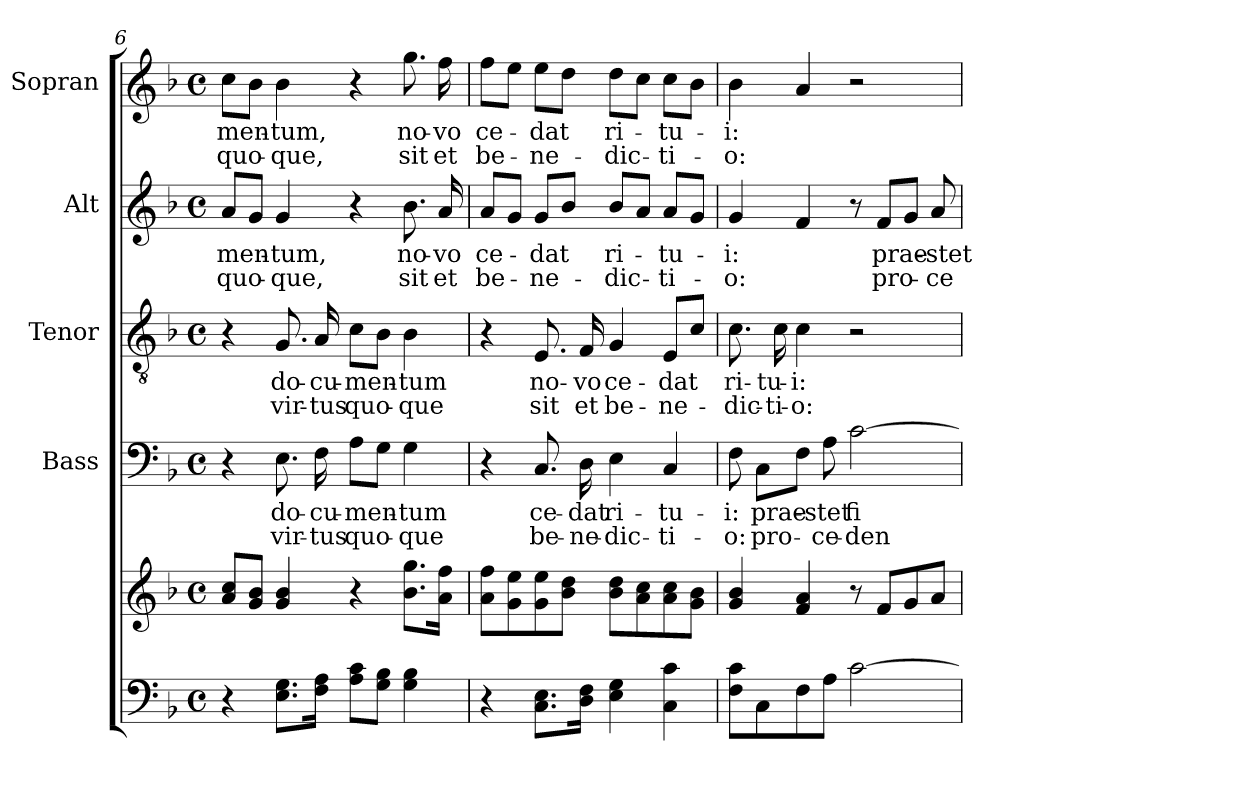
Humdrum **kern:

**kern	**kern	**kern	**text	**text	**kern	**text	**text	**kern	**text	**text	**kern	**text	**text
*part5	*part5	*part4	*part4	*part4	*part3	*part3	*part3	*part2	*part2	*part2	*part1	*part1	*part1
*staff6	*staff5	*staff4	*staff4	*staff4	*staff3	*staff3	*staff3	*staff2	*staff2	*staff2	*staff1	*staff1	*staff1
*	*	*I"Bass	*	*	*I"Tenor	*	*	*I"Alt	*	*	*I"Sopran	*	*
*	*	*I'B.	*	*	*I'T.	*	*	*I'A.	*	*	*I'S.	*	*
*clefF4	*clefG2	*clefF4	*	*	*clefGv2	*	*	*clefG2	*	*	*clefG2	*	*
*k[b-]	*k[b-]	*k[b-]	*	*	*k[b-]	*	*	*k[b-]	*	*	*k[b-]	*	*
*F:	*F:	*F:	*	*	*F:	*	*	*F:	*	*	*F:	*	*
*M4/4	*M4/4	*M4/4	*	*	*M4/4	*	*	*M4/4	*	*	*M4/4	*	*
*met(c)	*met(c)	*met(c)	*	*	*met(c)	*	*	*met(c)	*	*	*met(c)	*	*
=6	=6	=6	=6	=6	=6	=6	=6	=6	=6	=6	=6	=6	=6
!	!	!	!	!	!	!	!	!	!LO:LY:b	!LO:LY:b	!	!LO:LY:b	!LO:LY:b
4r	8a/ 8cc/L	4r	.	.	4r	.	.	8a/L	-men-	quo-	8cc\L	-men-	quo-
.	8g/ 8b-/J	.	.	.	.	.	.	8g/J	.	.	8b-\J	.	.
!	!	!	!LO:LY:b	!LO:LY:b	!	!LO:LY:b	!LO:LY:b	!	!LO:LY:b	!LO:LY:b	!	!LO:LY:b	!LO:LY:b
8.E\ 8.G\L	4g/ 4b-/	8.E\	do-	vir-	8.G/	do-	vir-	4g/	-tum,	-que,	4b-\	-tum,	-que,
!	!	!	!LO:LY:b	!LO:LY:b	!	!LO:LY:b	!LO:LY:b	!	!	!	!	!	!
16F\ 16A\Jk	.	16F\	-cu-	-tus	16A/	-cu-	-tus	.	.	.	.	.	.
!	!	!	!LO:LY:b	!LO:LY:b	!	!LO:LY:b	!LO:LY:b	!	!	!	!	!	!
8A\ 8c\L	4r	8A\L	-men-	quo-	8c\L	-men-	quo-	4r	.	.	4r	.	.
8G\ 8B-\J	.	8G\J	.	.	8B-\J	.	.	.	.	.	.	.	.
!	!	!	!LO:LY:b	!LO:LY:b	!	!LO:LY:b	!LO:LY:b	!	!LO:LY:b	!LO:LY:b	!	!LO:LY:b	!LO:LY:b
4G\ 4B-\	8.b-\ 8.gg\L	4G\	-tum	-que	4B-\	-tum	-que	8.b-\	no-	sit	8.gg\	no-	sit
!	!	!	!	!	!	!	!	!	!LO:LY:b	!LO:LY:b	!	!LO:LY:b	!LO:LY:b
.	16a\ 16ff\Jk	.	.	.	.	.	.	16a/	-vo	et	16ff\	-vo	et
=7	=7	=7	=7	=7	=7	=7	=7	=7	=7	=7	=7	=7	=7
!	!	!	!	!	!	!	!	!	!LO:LY:b	!LO:LY:b	!	!LO:LY:b	!LO:LY:b
4r	8a\ 8ff\L	4r	.	.	4r	.	.	8a/L	ce-	be-	8ff\L	ce-	be-
.	8g\ 8ee\	.	.	.	.	.	.	8g/J	.	.	8ee\J	.	.
!	!	!	!LO:LY:b	!LO:LY:b	!	!LO:LY:b	!LO:LY:b	!	!LO:LY:b	!LO:LY:b	!	!LO:LY:b	!LO:LY:b
8.C\ 8.E\L	8g\ 8ee\	8.C/	ce-	be-	8.E/	no-	sit	8g/L	-dat	-ne-	8ee\L	-dat	-ne-
.	8b-\ 8dd\J	.	.	.	.	.	.	8b-/J	.	.	8dd\J	.	.
!	!	!	!LO:LY:b	!LO:LY:b	!	!LO:LY:b	!LO:LY:b	!	!	!	!	!	!
16D\ 16F\Jk	.	16D\	-dat	-ne-	16F/	-vo	et	.	.	.	.	.	.
!	!	!	!LO:LY:b	!LO:LY:b	!	!LO:LY:b	!LO:LY:b	!	!LO:LY:b	!LO:LY:b	!	!LO:LY:b	!LO:LY:b
4E\ 4G\	8b-\ 8dd\L	4E\	ri-	-dic-	4G/	ce-	be-	8b-/L	ri-	-dic-	8dd\L	ri-	-dic-
.	8a\ 8cc\	.	.	.	.	.	.	8a/J	.	.	8cc\J	.	.
!	!	!	!LO:LY:b	!LO:LY:b	!	!LO:LY:b	!LO:LY:b	!	!LO:LY:b	!LO:LY:b	!	!LO:LY:b	!LO:LY:b
4C\ 4c\	8a\ 8cc\	4C/	-tu-	-ti-	8E/L	-dat	-ne-	8a/L	-tu-	-ti-	8cc\L	-tu-	-ti-
.	8g\ 8b-\J	.	.	.	8c/J	.	.	8g/J	.	.	8b-\J	.	.
!!LO:PB:g=z
=8	=8	=8	=8	=8	=8	=8	=8	=8	=8	=8	=8	=8	=8
!	!	!	!LO:LY:b	!LO:LY:b	!	!LO:LY:b	!LO:LY:b	!	!LO:LY:b	!LO:LY:b	!	!LO:LY:b	!LO:LY:b
8F\ 8c\L	4g/ 4b-/	8F\	-i:	-o:	8.c\	ri-	-dic-	4g/	-i:	-o:	4b-\	-i:	-o:
!	!	!	!LO:LY:b	!LO:LY:b	!	!	!	!	!	!	!	!	!
8C\	.	8C\L	prae-	pro-	.	.	.	.	.	.	.	.	.
!	!	!	!	!	!	!LO:LY:b	!LO:LY:b	!	!	!	!	!	!
.	.	.	.	.	16c\	-tu-	-ti-	.	.	.	.	.	.
!	!	!	!	!	!	!LO:LY:b	!LO:LY:b	!	!	!	!	!	!
8F\	4f/ 4a/	8F\J	.	.	4c\	-i:	-o:	4f/	.	.	4a/	.	.
!	!	!	!LO:LY:b	!LO:LY:b	!	!	!	!	!	!	!	!	!
8A\J	.	8A\	-stet	-ce-	.	.	.	.	.	.	.	.	.
!	!	!	!LO:LY:b	!LO:LY:b	!	!	!	!	!	!	!	!	!
[2c\	8r	[2c\	fi-	-den-	2r	.	.	8r	.	.	2r	.	.
!	!	!	!	!	!	!	!	!	!LO:LY:b	!LO:LY:b	!	!	!
.	8f/L	.	.	.	.	.	.	8f/L	prae-	pro-	.	.	.
.	8g/	.	.	.	.	.	.	8g/J	.	.	.	.	.
!	!	!	!	!	!	!	!	!	!LO:LY:b	!LO:LY:b	!	!	!
.	8a/J	.	.	.	.	.	.	8a/	-stet	-ce-	.	.	.
=	=	=	=	=	=	=	=	=	=	=	=	=	=
*-	*-	*-	*-	*-	*-	*-	*-	*-	*-	*-	*-	*-	*-
